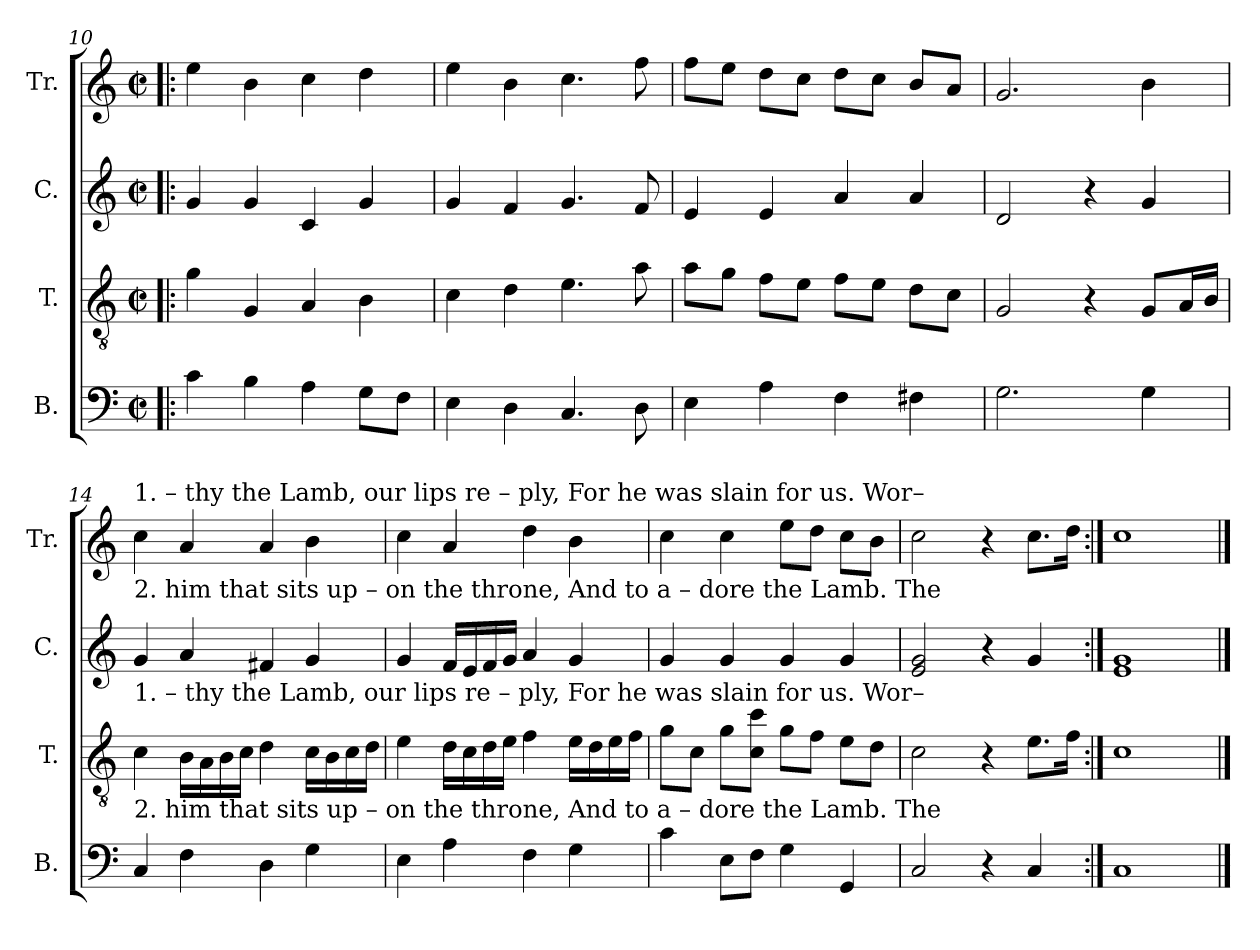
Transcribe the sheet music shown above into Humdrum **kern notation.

**kern	**kern	**kern	**kern
*part4	*part3	*part2	*part1
*staff4	*staff3	*staff2	*staff1
*I"B.	*I"T.	*I"C.	*I"Tr.
*I'B.	*I'T.	*I'C.	*I'Tr.
*clefF4	*clefGv2	*clefG2	*clefG2
*k[]	*k[]	*k[]	*k[]
*M2/2	*M2/2	*M2/2	*M2/2
*met(c|)	*met(c|)	*met(c|)	*met(c|)
=10!|:	=10!|:	=10!|:	=10!|:
4c\	4g\	4g/	4ee\
4B\	4G/	4g/	4b\
4A\	4A/	4c/	4cc\
8G\L	4B\	4g/	4dd\
8F\J	.	.	.
=11	=11	=11	=11
4E\	4c\	4g/	4ee\
4D\	4d\	4f/	4b\
4.C/	4.e\	4.g/	4.cc\
8D\	8a\	8f/	8ff\
=12	=12	=12	=12
4E\	8a\L	4e/	8ff\L
.	8g\J	.	8ee\J
4A\	8f\L	4e/	8dd\L
.	8e\J	.	8cc\J
4F\	8f\L	4a/	8dd\L
.	8e\J	.	8cc\J
4F#X\	8d\L	4a/	8b/L
.	8c\J	.	8a/J
=13	=13	=13	=13
2.G\	2G/	2d/	2.g/
.	4r	4r	.
4G\	8G/L	4g/	4b\
.	16A/L	.	.
.	16B/JJ	.	.
=14	=14	=14	=14
!	!	!	!LO:TX:a:t=1. –  thy    the       Lamb,   our                lips        re    –    ply,        For            he      was       slain     for        us.          Wor–
!	!	!	!LO:TX:b:t=2.  him     that        sits        up       –       on          the     throne,    And            to       a    –     dore     the     Lamb.      The
!	!LO:TX:a:t=1. –  thy    the       Lamb,   our                lips        re    –    ply,        For            he      was       slain     for        us.          Wor–	!	!
!	!LO:TX:b:t=2.  him     that        sits        up       –       on          the     throne,    And            to       a    –     dore     the     Lamb.      The	!	!
4C/	4c\	4g/	4cc\
4F\	16B\LL	4a/	4a/
.	16A\	.	.
.	16B\	.	.
.	16c\JJ	.	.
4D\	4d\	4f#X/	4a/
4G\	16c\LL	4g/	4b\
.	16B\	.	.
.	16c\	.	.
.	16d\JJ	.	.
=15	=15	=15	=15
4E\	4e\	4g/	4cc\
4A\	16d\LL	16f/LL	4a/
.	16c\	16e/	.
.	16d\	16f/	.
.	16e\JJ	16g/JJ	.
4F\	4f\	4a/	4dd\
4G\	16e\LL	4g/	4b\
.	16d\	.	.
.	16e\	.	.
.	16f\JJ	.	.
=16	=16	=16	=16
4c\	8g\L	4g/	4cc\
.	8c\J	.	.
8E\L	8g\L	4g/	4cc\
8F\J	8c\ 8cc\J	.	.
4G\	8g\L	4g/	8ee\L
.	8f\J	.	8dd\J
4GG/	8e\L	4g/	8cc\L
.	8d\J	.	8b\J
=17	=17	=17	=17
2C/	2c\	2e/ 2g/	2cc\
4r	4r	4r	4r
4C/	8.e\L	4g/	8.cc\L
.	16f\Jk	.	16dd\Jk
=18:|!	=18:|!	=18:|!	=18:|!
1C	1c	1e 1g	1cc
==	==	==	==
*-	*-	*-	*-
